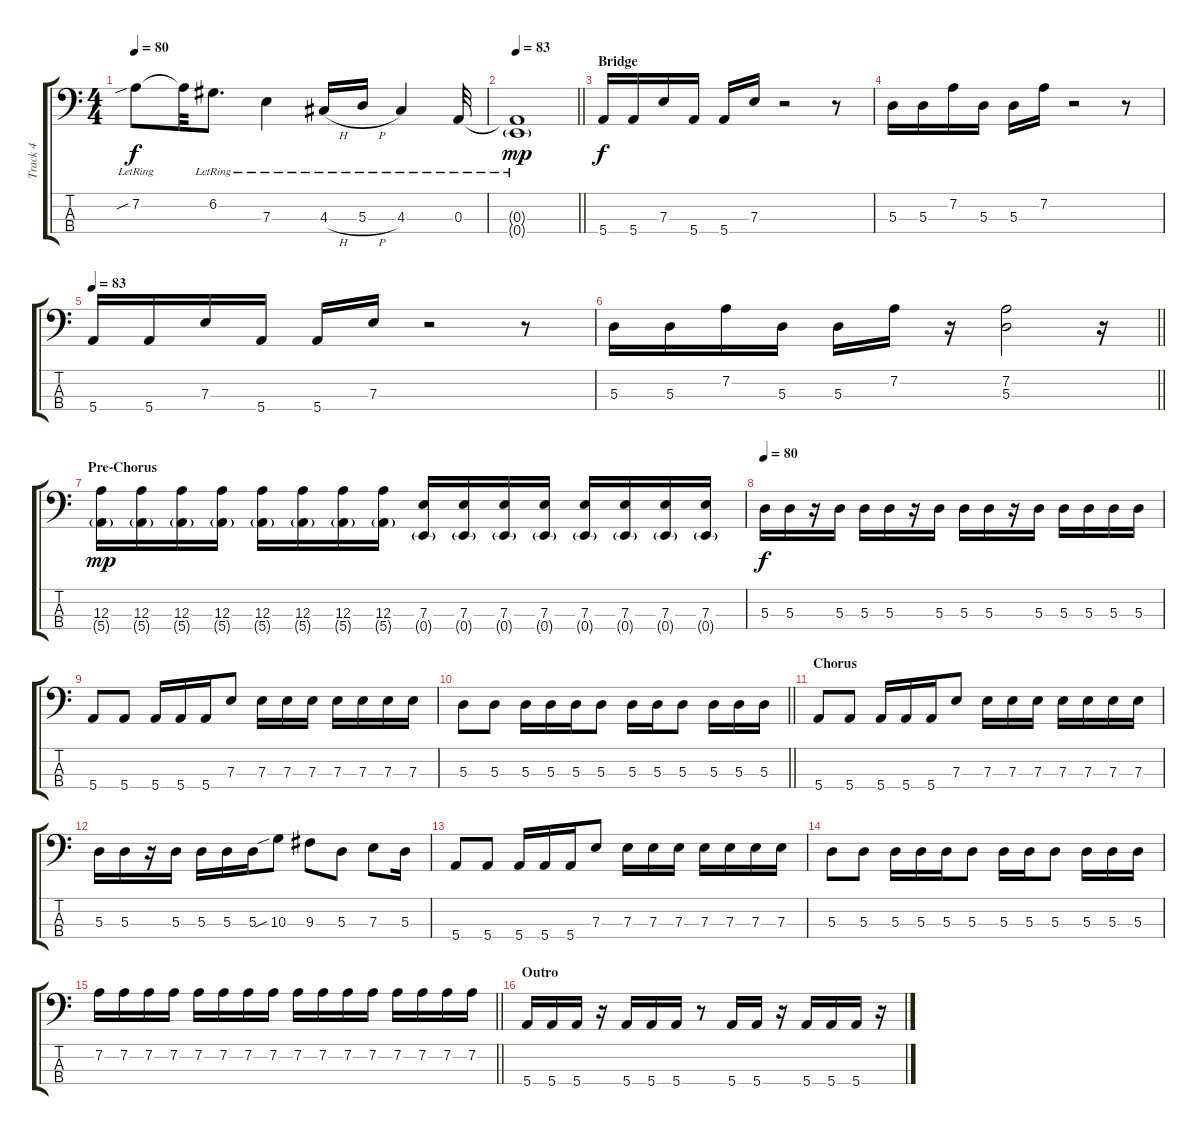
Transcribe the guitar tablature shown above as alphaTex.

\track ("Track 4" "Track 4") {instrument electricbasspick}
\staff {score tabs}
\tuning (G2 D2 A1 E1) {hide}
\ts (4 4)
\tempo 80
\clef f4
\ks c
7.2{sib lr}.8{dy f} 7.2{t}.32 6.2{lr}.8{d} 7.3{lr}.4 4.3{h lr}.16 5.3{h lr}.16 4.3{lr}.4 0.3{lr}.32 |
\tempo 83
\barLineRight lightlight
(0.3{t} 0.4{g lr}).1{dy mp} |
\section ("" "Bridge")
5.4.16{dy f instrument electricbasspick} 5.4.16 7.3.16 5.4.16 5.4.16 7.3.16 r.2 r.8 |
5.3.16 5.3.16 7.2.16 5.3.16 5.3.16 7.2.16 r.2 r.8 |
\tempo 83
5.4.16 5.4.16 7.3.16 5.4.16 5.4.16 7.3.16 r.2 r.8 |
\barLineRight lightlight
5.3.16 5.3.16 7.2.16 5.3.16 5.3.16 7.2.16 r.16 (7.2 5.3).2 r.16 |
\section ("" "Pre-Chorus")
(12.3 5.4{g}).16{dy mp} (12.3 5.4{g}).16 (12.3 5.4{g}).16 (12.3 5.4{g}).16 (12.3 5.4{g}).16 (12.3 5.4{g}).16 (12.3 5.4{g}).16 (12.3 5.4{g}).16 (7.3 0.4{g}).16 (7.3 0.4{g}).16 (7.3 0.4{g}).16 (7.3 0.4{g}).16 (7.3 0.4{g}).16 (7.3 0.4{g}).16 (7.3 0.4{g}).16 (7.3 0.4{g}).16 |
\tempo 80
5.3.16{dy f} 5.3.16 r.16 5.3.16 5.3.16 5.3.16 r.16 5.3.16 5.3.16 5.3.16 r.16 5.3.16 5.3.16 5.3.16 5.3.16 5.3.16 |
5.4.8 5.4.8 5.4.16 5.4.16 5.4.16 7.3.8 7.3.16 7.3.16 7.3.16 7.3.16 7.3.16 7.3.16 7.3.16 |
\barLineRight lightlight
5.3.8 5.3.8 5.3.16 5.3.16 5.3.16 5.3.8 5.3.16 5.3.16 5.3.8 5.3.16 5.3.16 5.3.16 |
\section ("" "Chorus")
5.4.8 5.4.8 5.4.16 5.4.16 5.4.16 7.3.8 7.3.16 7.3.16 7.3.16 7.3.16 7.3.16 7.3.16 7.3.16 |
5.3.16 5.3.16 r.16 5.3.16 5.3.16 5.3.16 5.3.16 10.3{sib}.8 9.3.8 5.3.8 7.3.8 5.3.16 |
5.4.8 5.4.8 5.4.16 5.4.16 5.4.16 7.3.8 7.3.16 7.3.16 7.3.16 7.3.16 7.3.16 7.3.16 7.3.16 |
5.3.8 5.3.8 5.3.16 5.3.16 5.3.16 5.3.8 5.3.16 5.3.16 5.3.8 5.3.16 5.3.16 5.3.16 |
\barLineRight lightlight
7.2.16 7.2.16 7.2.16 7.2.16 7.2.16 7.2.16 7.2.16 7.2.16 7.2.16 7.2.16 7.2.16 7.2.16 7.2.16 7.2.16 7.2.16 7.2.16 |
\section ("" "Outro")
5.4.16 5.4.16 5.4.16 r.16 5.4.16 5.4.16 5.4.16 r.8 5.4.16 5.4.16 r.16 5.4.16 5.4.16 5.4.16 r.16
